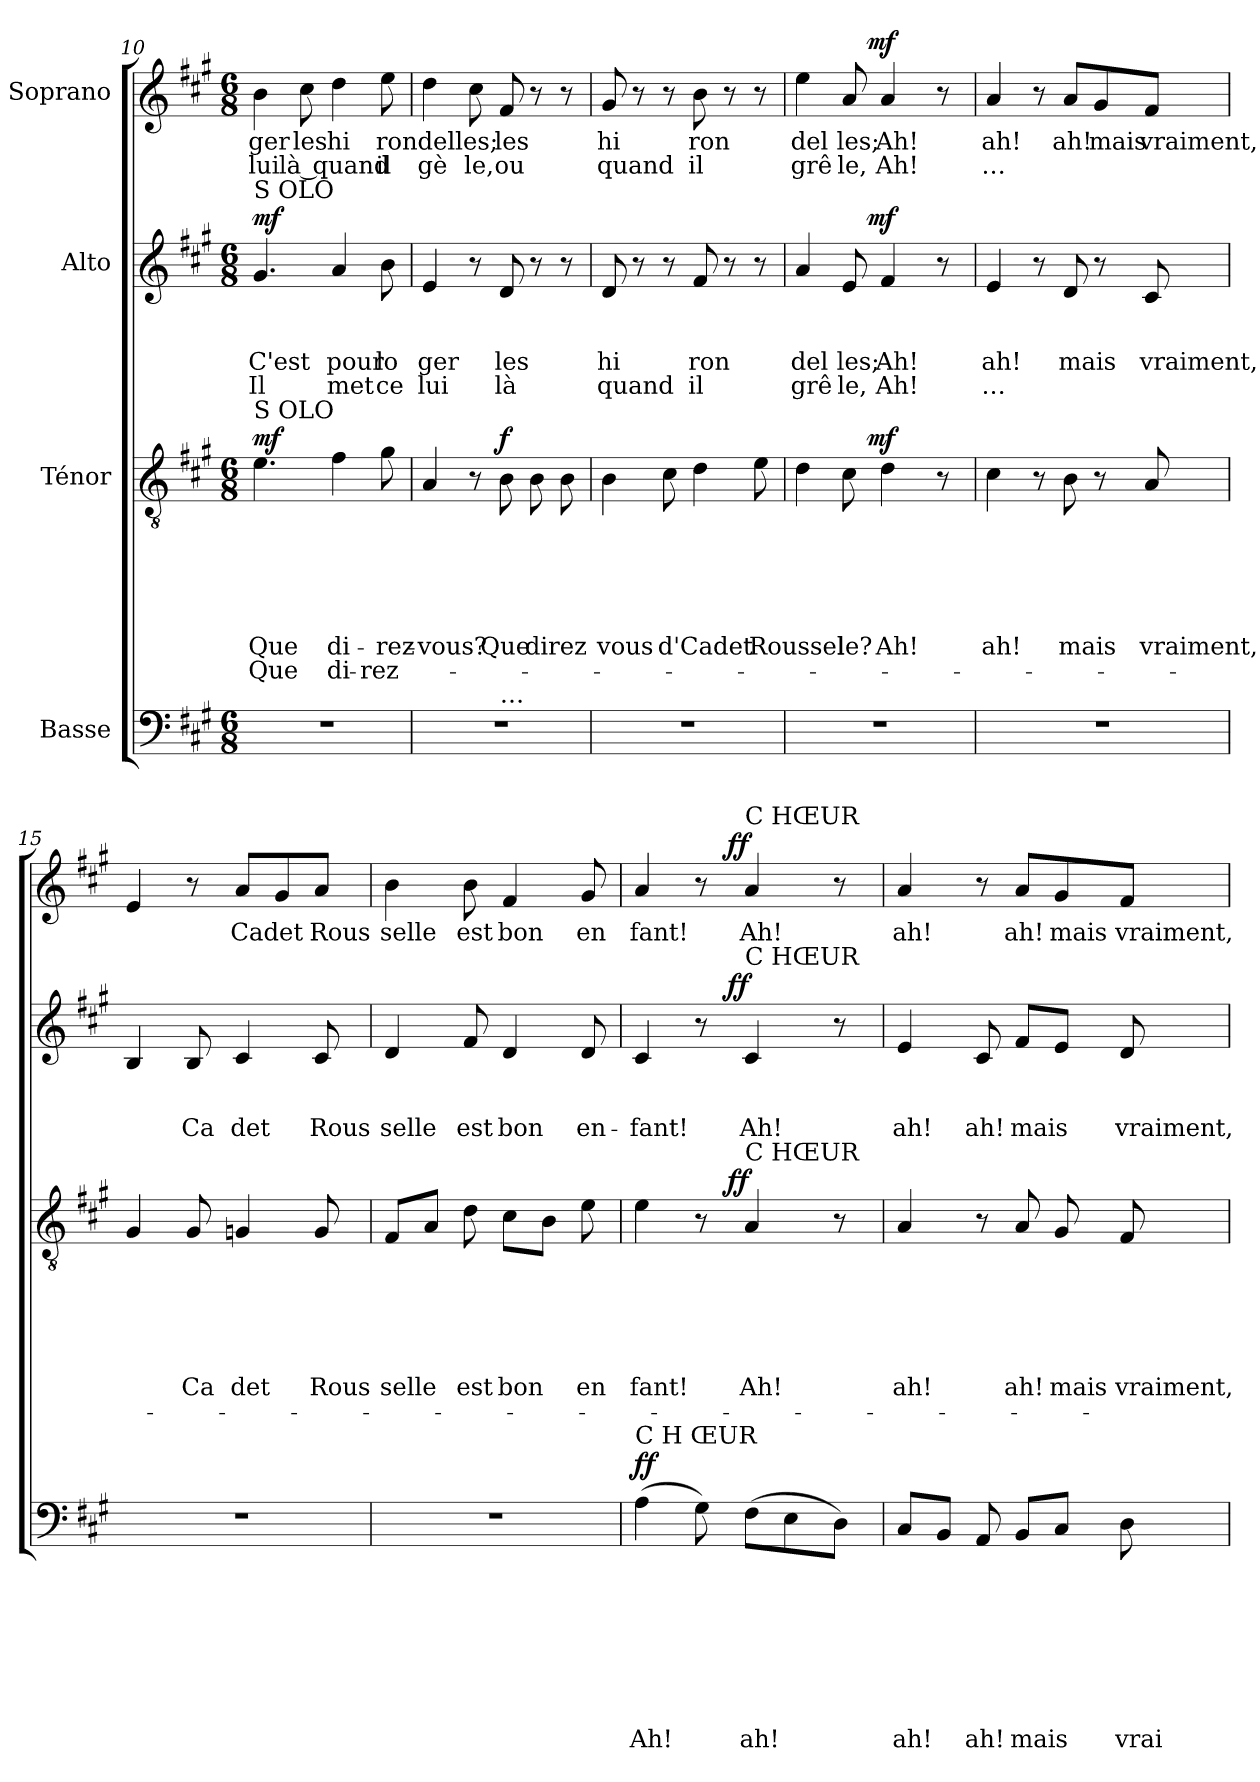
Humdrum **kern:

**kern	**text	**text	**text	**text	**text	**text	**text	**text	**dynam	**kern	**text	**text	**text	**text	**text	**text	**text	**dynam	**kern	**text	**text	**text	**text	**dynam	**kern	**text	**text	**dynam
*part4	*part4	*part4	*part4	*part4	*part4	*part4	*part4	*part4	*part4	*part3	*part3	*part3	*part3	*part3	*part3	*part3	*part3	*part3	*part2	*part2	*part2	*part2	*part2	*part2	*part1	*part1	*part1	*part1
*staff4	*staff4	*staff4	*staff4	*staff4	*staff4	*staff4	*staff4	*staff4	*staff4	*staff3	*staff3	*staff3	*staff3	*staff3	*staff3	*staff3	*staff3	*staff3	*staff2	*staff2	*staff2	*staff2	*staff2	*staff2	*staff1	*staff1	*staff1	*staff1
*I"Basse	*	*	*	*	*	*	*	*	*	*I"Ténor	*	*	*	*	*	*	*	*	*I"Alto	*	*	*	*	*	*I"Soprano	*	*	*
*clefF4	*	*	*	*	*	*	*	*	*	*clefGv2	*	*	*	*	*	*	*	*	*clefG2	*	*	*	*	*	*clefG2	*	*	*
*k[f#c#g#]	*	*	*	*	*	*	*	*	*	*k[f#c#g#]	*	*	*	*	*	*	*	*	*k[f#c#g#]	*	*	*	*	*	*k[f#c#g#]	*	*	*
*A:	*	*	*	*	*	*	*	*	*	*A:	*	*	*	*	*	*	*	*	*A:	*	*	*	*	*	*A:	*	*	*
*M6/8	*	*	*	*	*	*	*	*	*	*M6/8	*	*	*	*	*	*	*	*	*M6/8	*	*	*	*	*	*M6/8	*	*	*
=10	=10	=10	=10	=10	=10	=10	=10	=10	=10	=10	=10	=10	=10	=10	=10	=10	=10	=10	=10	=10	=10	=10	=10	=10	=10	=10	=10	=10
!	!	!	!	!	!	!	!	!	!	!	!	!	!	!	!	!	!	!	!LO:TX:a:t=S OLO	!	!	!	!	!	!	!	!	!
!	!	!	!	!	!	!	!	!	!	!LO:TX:a:t=S OLO	!	!	!	!	!	!	!	!	!	!	!	!	!	!	!	!	!	!
!LO:N:vis=1	!	!	!	!	!	!	!	!	!	!	!	!	!	!	!	!LO:LY:b	!LO:LY:b	!LO:DY:a	!	!	!	!LO:LY:b	!LO:LY:b	!LO:DY:a	!	!LO:LY:b	!LO:LY:b	!
2.r	.	.	.	.	.	.	.	.	.	4.e\	.	.	.	.	.	Que	Que	mf	4.g#/	.	.	C'est	Il	mf	4b\	ger	lui	.
!	!	!	!	!	!	!	!	!	!	!	!	!	!	!	!	!	!	!	!	!	!	!	!	!	!	!LO:LY:b	!LO:LY:b	!
.	.	.	.	.	.	.	.	.	.	.	.	.	.	.	.	.	.	.	.	.	.	.	.	.	8cc#\	les	là quand	.
!	!	!	!	!	!	!	!	!	!	!	!	!	!	!	!	!LO:LY:b	!LO:LY:b	!	!	!	!	!LO:LY:b	!LO:LY:b	!	!	!LO:LY:b	!	!
.	.	.	.	.	.	.	.	.	.	4f#\	.	.	.	.	.	di-	di-	.	4a/	.	.	pour	met	.	4dd\	hi	.	.
!	!	!	!	!	!	!	!	!	!	!	!	!	!	!	!	!LO:LY:b	!LO:LY:b	!	!	!	!	!LO:LY:b	!LO:LY:b	!	!	!LO:LY:b	!LO:LY:b	!
.	.	.	.	.	.	.	.	.	.	8g#\	.	.	.	.	.	-rez-	-rez-	.	8b\	.	.	lo	ce	.	8ee\	ron	il	.
!!LO:PB:g=z
=11	=11	=11	=11	=11	=11	=11	=11	=11	=11	=11	=11	=11	=11	=11	=11	=11	=11	=11	=11	=11	=11	=11	=11	=11	=11	=11	=11	=11
!LO:TX:a:t=vous?	!	!	!	!	!	!	!	!	!	!	!	!	!	!	!	!	!	!	!	!	!	!	!	!	!	!	!	!
!LO:N:vis=1	!	!	!	!	!	!	!	!	!	!	!	!	!	!	!	!LO:LY:b	!	!	!	!	!	!LO:LY:b	!LO:LY:b	!	!	!LO:LY:b	!LO:LY:b	!
*^	*	*	*	*	*	*	*	*	*	*	*	*	*	*	*	*	*	*	*	*	*	*	*	*	*	*	*	*
2.r	4.ryy	.	.	.	.	.	.	.	.	.	4A/	.	.	.	.	.	-vous?	.	.	4e/	.	.	ger	lui	.	4dd\	del	gè	.
!	!	!	!	!	!	!	!	!	!	!	!	!	!	!	!	!	!	!	!	!	!	!	!	!	!	!	!LO:LY:b	!LO:LY:b	!
.	.	.	.	.	.	.	.	.	.	.	8r	.	.	.	.	.	.	.	.	8r	.	.	.	.	.	8cc#\	les;	le,	.
!	!LO:TX:a:t=…	!	!	!	!	!	!	!	!	!	!	!	!	!	!	!	!	!	!	!	!	!	!	!	!	!	!	!	!
!	!	!	!	!	!	!	!	!	!	!	!	!	!	!	!	!	!LO:LY:b	!	!LO:DY:a	!	!	!	!LO:LY:b	!LO:LY:b	!	!	!LO:LY:b	!LO:LY:b	!
.	4.ryy	.	.	.	.	.	.	.	.	.	8B\	.	.	.	.	.	Que	.	f	8d/	.	.	les	là	.	8f#/	les	ou	.
!	!	!	!	!	!	!	!	!	!	!	!	!	!	!	!	!	!LO:LY:b	!	!	!	!	!	!	!	!	!	!	!	!
.	.	.	.	.	.	.	.	.	.	.	8B\	.	.	.	.	.	direz	.	.	8r	.	.	.	.	.	8r	.	.	.
.	.	.	.	.	.	.	.	.	.	.	8B\	.	.	.	.	.	.	.	.	8r	.	.	.	.	.	8r	.	.	.
=12	=12	=12	=12	=12	=12	=12	=12	=12	=12	=12	=12	=12	=12	=12	=12	=12	=12	=12	=12	=12	=12	=12	=12	=12	=12	=12	=12	=12	=12
!LO:N:vis=1	!	!	!	!	!	!	!	!	!	!	!	!	!	!	!	!	!LO:LY:b	!	!	!	!	!	!LO:LY:b	!LO:LY:b	!	!	!LO:LY:b	!LO:LY:b	!
*v	*v	*	*	*	*	*	*	*	*	*	*	*	*	*	*	*	*	*	*	*	*	*	*	*	*	*	*	*	*
2.r	.	.	.	.	.	.	.	.	.	4B\	.	.	.	.	.	vous	.	.	8d/	.	.	hi	quand	.	8g#/	hi	quand	.
.	.	.	.	.	.	.	.	.	.	.	.	.	.	.	.	.	.	.	8r	.	.	.	.	.	8r	.	.	.
!	!	!	!	!	!	!	!	!	!	!	!	!	!	!	!	!LO:LY:b	!	!	!	!	!	!	!	!	!	!	!	!
.	.	.	.	.	.	.	.	.	.	8c#\	.	.	.	.	.	d'Cadet	.	.	8r	.	.	.	.	.	8r	.	.	.
!	!	!	!	!	!	!	!	!	!	!	!	!	!	!	!	!	!	!	!	!	!	!LO:LY:b	!LO:LY:b	!	!	!LO:LY:b	!LO:LY:b	!
.	.	.	.	.	.	.	.	.	.	4d\	.	.	.	.	.	.	.	.	8f#/	.	.	ron	il	.	8b\	ron	il	.
.	.	.	.	.	.	.	.	.	.	.	.	.	.	.	.	.	.	.	8r	.	.	.	.	.	8r	.	.	.
!	!	!	!	!	!	!	!	!	!	!	!	!	!	!	!	!LO:LY:b	!	!	!	!	!	!	!	!	!	!	!	!
.	.	.	.	.	.	.	.	.	.	8e\	.	.	.	.	.	Roussel	.	.	8r	.	.	.	.	.	8r	.	.	.
=13	=13	=13	=13	=13	=13	=13	=13	=13	=13	=13	=13	=13	=13	=13	=13	=13	=13	=13	=13	=13	=13	=13	=13	=13	=13	=13	=13	=13
!LO:N:vis=1	!	!	!	!	!	!	!	!	!	!	!	!	!	!	!	!	!	!	!	!	!	!LO:LY:b	!LO:LY:b	!	!	!LO:LY:b	!LO:LY:b	!
*	*	*	*	*	*	*	*	*	*	*^	*	*	*	*	*	*	*	*	*^	*	*	*	*	*	*^	*	*	*
2.r	.	.	.	.	.	.	.	.	.	4d\	4ryy	.	.	.	.	.	.	.	.	4a/	4ryy	.	.	del	grê	.	4ee\	4ryy	del	grê	.
!	!	!	!	!	!	!	!	!	!	!	!	!	!	!	!	!	!LO:LY:b	!	!	!	!	!	!	!LO:LY:b	!LO:LY:b	!	!	!	!LO:LY:b	!LO:LY:b	!
.	.	.	.	.	.	.	.	.	.	8c#\	16.ryy	.	.	.	.	.	le?	.	.	8e/	16.ryy	.	.	les;	le,	.	8a/	16.ryy	les;	le,	.
!	!	!	!	!	!	!	!	!	!	!	!	!	!	!	!	!	!	!	!LO:DY:a	!	!	!	!	!	!	!LO:DY:a	!	!	!	!	!LO:DY:a
.	.	.	.	.	.	.	.	.	.	.	4ryy	.	.	.	.	.	.	.	mf	.	4ryy	.	.	.	.	mf	.	4ryy	.	.	mf
!	!	!	!	!	!	!	!	!	!	!	!	!	!	!	!	!	!LO:LY:b	!	!	!	!	!	!	!LO:LY:b	!LO:LY:b	!	!	!	!LO:LY:b	!LO:LY:b	!
.	.	.	.	.	.	.	.	.	.	4d\	.	.	.	.	.	.	Ah!	.	.	4f#/	.	.	.	Ah!	Ah!	.	4a/	.	Ah!	Ah!	.
.	.	.	.	.	.	.	.	.	.	.	8ryy	.	.	.	.	.	.	.	.	.	8ryy	.	.	.	.	.	.	8ryy	.	.	.
.	.	.	.	.	.	.	.	.	.	8r	.	.	.	.	.	.	.	.	.	8r	.	.	.	.	.	.	8r	.	.	.	.
.	.	.	.	.	.	.	.	.	.	.	32ryy	.	.	.	.	.	.	.	.	.	32ryy	.	.	.	.	.	.	32ryy	.	.	.
=14	=14	=14	=14	=14	=14	=14	=14	=14	=14	=14	=14	=14	=14	=14	=14	=14	=14	=14	=14	=14	=14	=14	=14	=14	=14	=14	=14	=14	=14	=14	=14
!LO:N:vis=1	!	!	!	!	!	!	!	!	!	!	!	!	!	!	!	!	!LO:LY:b	!	!	!	!	!	!	!LO:LY:b	!LO:LY:b	!	!	!	!LO:LY:b	!LO:LY:b	!
*	*	*	*	*	*	*	*	*	*	*v	*v	*	*	*	*	*	*	*	*	*	*	*	*	*	*	*	*v	*v	*	*	*
*	*	*	*	*	*	*	*	*	*	*	*	*	*	*	*	*	*	*	*v	*v	*	*	*	*	*	*	*	*	*
2.r	.	.	.	.	.	.	.	.	.	4c#\	.	.	.	.	.	ah!	.	.	4e/	.	.	ah!	…	.	4a/	ah!	…	.
.	.	.	.	.	.	.	.	.	.	8r	.	.	.	.	.	.	.	.	8r	.	.	.	.	.	8r	.	.	.
!	!	!	!	!	!	!	!	!	!	!	!	!	!	!	!	!LO:LY:b	!	!	!	!	!	!LO:LY:b	!	!	!	!LO:LY:b	!	!
.	.	.	.	.	.	.	.	.	.	8B\	.	.	.	.	.	mais	.	.	8d/	.	.	mais	.	.	8a/L	ah!	.	.
!	!	!	!	!	!	!	!	!	!	!	!	!	!	!	!	!	!	!	!	!	!	!	!	!	!	!LO:LY:b	!	!
.	.	.	.	.	.	.	.	.	.	8r	.	.	.	.	.	.	.	.	8r	.	.	.	.	.	8g#/	mais	.	.
!	!	!	!	!	!	!	!	!	!	!	!	!	!	!	!	!LO:LY:b	!	!	!	!	!	!LO:LY:b	!	!	!	!LO:LY:b	!	!
.	.	.	.	.	.	.	.	.	.	8A/	.	.	.	.	.	vraiment,	.	.	8c#/	.	.	vraiment,	.	.	8f#/J	vraiment,	.	.
=15	=15	=15	=15	=15	=15	=15	=15	=15	=15	=15	=15	=15	=15	=15	=15	=15	=15	=15	=15	=15	=15	=15	=15	=15	=15	=15	=15	=15
!LO:N:vis=1	!	!	!	!	!	!	!	!	!	!	!	!	!	!	!	!	!	!	!	!	!	!	!	!	!	!	!	!
2.r	.	.	.	.	.	.	.	.	.	4G#/	.	.	.	.	.	.	.	.	4B/	.	.	.	.	.	4e/	.	.	.
!	!	!	!	!	!	!	!	!	!	!	!	!	!	!	!	!LO:LY:b	!	!	!	!	!	!LO:LY:b	!	!	!	!	!	!
.	.	.	.	.	.	.	.	.	.	8G#/	.	.	.	.	.	Ca	.	.	8B/	.	.	Ca	.	.	8r	.	.	.
!	!	!	!	!	!	!	!	!	!	!	!	!	!	!	!	!LO:LY:b	!	!	!	!	!	!LO:LY:b	!	!	!	!LO:LY:b	!	!
.	.	.	.	.	.	.	.	.	.	4Gn/	.	.	.	.	.	det	.	.	4c#/	.	.	det	.	.	8a/L	Cadet	.	.
.	.	.	.	.	.	.	.	.	.	.	.	.	.	.	.	.	.	.	.	.	.	.	.	.	8g#/	.	.	.
!	!	!	!	!	!	!	!	!	!	!	!	!	!	!	!	!LO:LY:b	!	!	!	!	!	!LO:LY:b	!	!	!	!LO:LY:b	!	!
.	.	.	.	.	.	.	.	.	.	8G/	.	.	.	.	.	Rous	.	.	8c#/	.	.	Rous	.	.	8a/J	Rous	.	.
!!LO:LB:g=z
=16	=16	=16	=16	=16	=16	=16	=16	=16	=16	=16	=16	=16	=16	=16	=16	=16	=16	=16	=16	=16	=16	=16	=16	=16	=16	=16	=16	=16
!LO:N:vis=1	!	!	!	!	!	!	!	!	!	!	!	!	!	!	!	!LO:LY:b	!	!	!	!	!	!LO:LY:b	!	!	!	!LO:LY:b	!	!
2.r	.	.	.	.	.	.	.	.	.	8F#/L	.	.	.	.	.	selle	.	.	4d/	.	.	selle	.	.	4b\	selle	.	.
.	.	.	.	.	.	.	.	.	.	8A/J	.	.	.	.	.	.	.	.	.	.	.	.	.	.	.	.	.	.
!	!	!	!	!	!	!	!	!	!	!	!	!	!	!	!	!LO:LY:b	!	!	!	!	!	!LO:LY:b	!	!	!	!LO:LY:b	!	!
.	.	.	.	.	.	.	.	.	.	8d\	.	.	.	.	.	est	.	.	8f#/	.	.	est	.	.	8b\	est	.	.
!	!	!	!	!	!	!	!	!	!	!	!	!	!	!	!	!LO:LY:b	!	!	!	!	!	!LO:LY:b	!	!	!	!LO:LY:b	!	!
.	.	.	.	.	.	.	.	.	.	8c#\L	.	.	.	.	.	bon	.	.	4d/	.	.	bon	.	.	4f#/	bon	.	.
.	.	.	.	.	.	.	.	.	.	8B\J	.	.	.	.	.	.	.	.	.	.	.	.	.	.	.	.	.	.
!	!	!	!	!	!	!	!	!	!	!	!	!	!	!	!	!LO:LY:b	!	!	!	!	!	!LO:LY:b	!	!	!	!LO:LY:b	!	!
.	.	.	.	.	.	.	.	.	.	8e\	.	.	.	.	.	en	.	.	8d/	.	.	en-	.	.	8g#/	en	.	.
=17	=17	=17	=17	=17	=17	=17	=17	=17	=17	=17	=17	=17	=17	=17	=17	=17	=17	=17	=17	=17	=17	=17	=17	=17	=17	=17	=17	=17
!LO:TX:a:t=C H ŒUR	!	!	!	!	!	!	!	!	!	!	!	!	!	!	!	!	!	!	!	!	!	!	!	!	!	!	!	!
!	!	!	!	!	!	!	!	!LO:LY:b	!LO:DY:a	!	!	!	!	!	!	!LO:LY:b	!	!	!	!	!	!LO:LY:b	!	!	!	!LO:LY:b	!	!
*	*	*	*	*	*	*	*	*	*	*^	*	*	*	*	*	*	*	*	*^	*	*	*	*	*	*^	*	*	*
(>4A\	.	.	.	.	.	.	.	Ah!	ff	4e\	4ryy	.	.	.	.	.	fant!	.	.	4c#/	4ryy	.	.	-fant!	.	.	4a/	4ryy	fant!	.	.
8G#\)	.	.	.	.	.	.	.	.	.	8r	16.ryy	.	.	.	.	.	.	.	.	8r	16.ryy	.	.	.	.	.	8r	16.ryy	.	.	.
!	!	!	!	!	!	!	!	!	!	!	!	!	!	!	!	!	!	!	!LO:DY:a	!	!	!	!	!	!	!LO:DY:a	!	!	!	!	!LO:DY:a
.	.	.	.	.	.	.	.	.	.	.	4ryy	.	.	.	.	.	.	.	ff	.	4ryy	.	.	.	.	ff	.	4ryy	.	.	ff
!	!	!	!	!	!	!	!	!	!	!	!	!	!	!	!	!	!	!	!	!	!	!	!	!	!	!	!LO:TX:a:t=C HŒUR	!	!	!	!
!	!	!	!	!	!	!	!	!	!	!	!	!	!	!	!	!	!	!	!	!LO:TX:a:t=C HŒUR	!	!	!	!	!	!	!	!	!	!	!
!	!	!	!	!	!	!	!	!	!	!LO:TX:a:t=C HŒUR	!	!	!	!	!	!	!	!	!	!	!	!	!	!	!	!	!	!	!	!	!
!	!	!	!	!	!	!	!	!LO:LY:b	!	!	!	!	!	!	!	!	!LO:LY:b	!	!	!	!	!	!	!LO:LY:b	!	!	!	!	!LO:LY:b	!	!
(>8F#\L	.	.	.	.	.	.	.	ah!	.	4A/	.	.	.	.	.	.	Ah!	.	.	4c#/	.	.	.	Ah!	.	.	4a/	.	Ah!	.	.
8E\	.	.	.	.	.	.	.	.	.	.	.	.	.	.	.	.	.	.	.	.	.	.	.	.	.	.	.	.	.	.	.
.	.	.	.	.	.	.	.	.	.	.	8ryy	.	.	.	.	.	.	.	.	.	8ryy	.	.	.	.	.	.	8ryy	.	.	.
8D\J)	.	.	.	.	.	.	.	.	.	8r	.	.	.	.	.	.	.	.	.	8r	.	.	.	.	.	.	8r	.	.	.	.
.	.	.	.	.	.	.	.	.	.	.	32ryy	.	.	.	.	.	.	.	.	.	32ryy	.	.	.	.	.	.	32ryy	.	.	.
=18	=18	=18	=18	=18	=18	=18	=18	=18	=18	=18	=18	=18	=18	=18	=18	=18	=18	=18	=18	=18	=18	=18	=18	=18	=18	=18	=18	=18	=18	=18	=18
!	!	!	!	!	!	!	!	!LO:LY:b	!	!	!	!	!	!	!	!	!LO:LY:b	!	!	!	!	!	!	!LO:LY:b	!	!	!	!	!LO:LY:b	!	!
*	*	*	*	*	*	*	*	*	*	*v	*v	*	*	*	*	*	*	*	*	*	*	*	*	*	*	*	*v	*v	*	*	*
*	*	*	*	*	*	*	*	*	*	*	*	*	*	*	*	*	*	*	*v	*v	*	*	*	*	*	*	*	*	*
8C#/L	.	.	.	.	.	.	.	ah!	.	4A/	.	.	.	.	.	ah!	.	.	4e/	.	.	ah!	.	.	4a/	ah!	.	.
8BB/J	.	.	.	.	.	.	.	.	.	.	.	.	.	.	.	.	.	.	.	.	.	.	.	.	.	.	.	.
!	!	!	!	!	!	!	!	!LO:LY:b	!	!	!	!	!	!	!	!	!	!	!	!	!	!LO:LY:b	!	!	!	!	!	!
8AA/	.	.	.	.	.	.	.	ah!	.	8r	.	.	.	.	.	.	.	.	8c#/	.	.	ah!	.	.	8r	.	.	.
!	!	!	!	!	!	!	!	!LO:LY:b	!	!	!	!	!	!	!	!LO:LY:b	!	!	!	!	!	!LO:LY:b	!	!	!	!LO:LY:b	!	!
8BB/L	.	.	.	.	.	.	.	mais	.	8A/	.	.	.	.	.	ah!	.	.	8f#/L	.	.	mais	.	.	8a/L	ah!	.	.
!	!	!	!	!	!	!	!	!	!	!	!	!	!	!	!	!LO:LY:b	!	!	!	!	!	!	!	!	!	!LO:LY:b	!	!
8C#/J	.	.	.	.	.	.	.	.	.	8G#/	.	.	.	.	.	mais	.	.	8e/J	.	.	.	.	.	8g#/	mais	.	.
!	!	!	!	!	!	!	!	!LO:LY:b	!	!	!	!	!	!	!	!LO:LY:b	!	!	!	!	!	!LO:LY:b	!	!	!	!LO:LY:b	!	!
8D\	.	.	.	.	.	.	.	vrai	.	8F#/	.	.	.	.	.	vraiment,	.	.	8d/	.	.	vraiment,	.	.	8f#/J	vraiment,	.	.
=	=	=	=	=	=	=	=	=	=	=	=	=	=	=	=	=	=	=	=	=	=	=	=	=	=	=	=	=
*-	*-	*-	*-	*-	*-	*-	*-	*-	*-	*-	*-	*-	*-	*-	*-	*-	*-	*-	*-	*-	*-	*-	*-	*-	*-	*-	*-	*-
